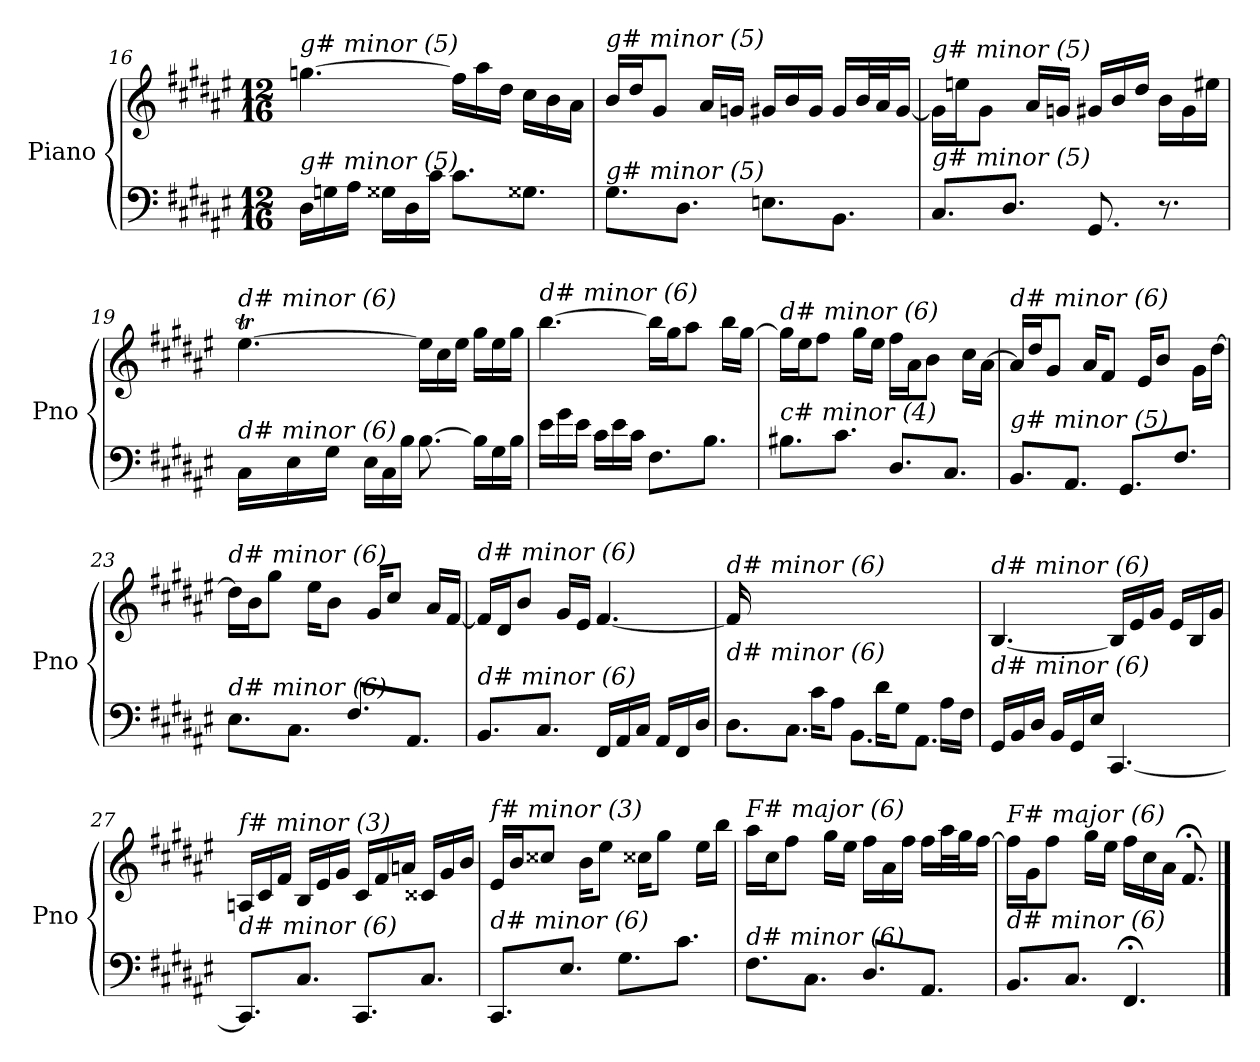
**kern	**kern
*part1	*part1
*staff2	*staff1
*I"Piano	*
*I'Pno	*
!!LO:LB:g=z
*clefF4	*clefG2
*k[f#c#g#d#a#e#]	*k[f#c#g#d#a#e#]
*F#:	*F#:
*M12/16	*M12/16
=16	=16
!	!LO:TX:i:t=g# minor (5)
!LO:TX:i:t=g# minor (5)	!
16D#\LL	[4.ggni\
16Gni\	.
16A#\JJ	.
16G##i\LL	.
16D#\	.
16c#\JJ	.
8.c#\L	16ff##\LL]
.	16aa#\
.	16dd#\JJ
8.G##Xi\J	16cc#\LL
.	16b\
.	16a#\JJ
=17	=17
!	!LO:TX:i:t=g# minor (5)
!LO:TX:i:t=g# minor (5)	!
8.G#\L	16b/LL
.	16dd#/J
.	8g#/J
8.D#\J	.
.	16a#/LL
.	16gni/JJ
8.En\L	16g#/LL
.	16b/
.	16g#/JJ
8.BB\J	16g#/LL
.	32b/L
.	32a#/J
.	[16g#/JJ
=18	=18
!	!LO:TX:i:t=g# minor (5)
!LO:TX:i:t=g# minor (5)	!
8.C#/L	16g#\LL]
.	16een\J
.	8g#\J
8.D#/J	.
.	16a#/LL
.	16gni/JJ
8.GG#/	16g#/LL
.	16b/
.	16dd#/JJ
8.r	16b\LL
.	16g#\
.	16ee#X\JJ
!!LO:LB:g=z
=19	=19
*^	*^
*	*	*	*Xtuplet
!	!	!LO:TX:i:t=d# minor (6)	!
!LO:TX:i:t=d# minor (6)	!	!	!
4.ryy	16C#\LL	[4.ee#t\	112%3ff#yy
.	.	.	112%3ee#yy
.	.	.	112%3ff#yy
.	16E#\	.	.
.	.	.	112%3ee#yy
.	.	.	112%3ff#yy
.	16G#\JJ	.	.
.	.	.	112%3ee#yy
.	.	.	14%3ee#yy
.	16E#\LL	.	.
.	16C#\	.	.
.	16B\JJ	.	.
4.ryy	[8.B\	16ee#\LL]	4.ryy
.	.	16cc#\	.
.	.	16ee#\JJ	.
.	16B\LL]	16gg#\LL	.
.	16G#\	16ee#\	.
.	16B\JJ	16gg#\JJ	.
*	*	*v	*v
=20	=20	=20
!	!	!LO:TX:i:t=d# minor (6)
!LO:TX:i:t=d# minor (6)	!	!
*v	*v	*
16e#\LL	[4.bb\
16g#\	.
16e#\JJ	.
16c#\LL	.
16e#\	.
16c#\JJ	.
8.F#\L	16bb\LL]
.	16gg#\J
.	8aa#\J
8.B\J	.
.	16bb\LL
.	[16gg#\JJ
=21	=21
!	!LO:TX:i:t=d# minor (6)
!LO:TX:i:t=c# minor (4)	!
8.B#X\L	16gg#\LL]
.	16ee#\J
.	8ff#\J
8.c#\J	.
.	16gg#\LL
.	16ee#\JJ
8.D#/L	16ff#\LL
.	16a#\J
.	8b\J
8.C#/J	.
.	16cc#\LL
.	[16a#\JJ
=22	=22
!	!LO:TX:i:t=d# minor (6)
!LO:TX:i:t=g# minor (5)	!
8.BB/L	16a#/LL]
.	16dd#/J
.	8g#/J
8.AA#/J	.
.	16a#/KL
.	8f#/J
8.GG#/L	.
.	16e#/KL
.	8b/J
8.F#/J	.
.	16g#\LL
.	[16dd#\JJ
!!LO:LB:g=z
=23	=23
!	!LO:TX:i:t=d# minor (6)
!LO:TX:i:t=d# minor (6)	!
8.E#\L	16dd#\LL]
.	16b\J
.	8gg#\J
8.C#\J	.
.	16ee#\KL
.	8b\J
8.F#/L	.
.	16g#/KL
.	8cc#/J
8.AA#/J	.
.	16a#/LL
.	[16f#/JJ
=24	=24
!	!LO:TX:i:t=d# minor (6)
!LO:TX:i:t=d# minor (6)	!
8.BB/L	16f#/LL]
.	16d#/J
.	8b/J
8.C#/J	.
.	16g#/LL
.	16e#/JJ
16FF#/LL	[4.f#/
16AA#/	.
16C#/JJ	.
16AA#/LL	.
16FF#/	.
16D#/JJ	.
=25	=25
*^	*
!	!	!LO:TX:i:t=d# minor (6)
!LO:TX:i:t=d# minor (6)	!	!
16ryy	8.D#\L	16f#/LL]
16A#/J	.	2ryy
8B/J	.	.
.	8.C#\J	.
16c#\KL	.	.
8A#\J	.	.
.	8.BB\L	.
16d#\KL	.	.
8G#\J	.	.
.	8.AA#\J	8.ryy
16A#\LL	.	.
16F#\JJ	.	.
*v	*v	*
=26	=26
!	!LO:TX:i:t=d# minor (6)
!LO:TX:i:t=d# minor (6)	!
16GG#/LL	[4.B/
16BB/	.
16D#/JJ	.
16BB/LL	.
16GG#/	.
16E#/JJ	.
[4.CC#/	16B/LL]
.	16e#/
.	16g#/JJ
.	16e#/LL
.	16B/
.	16g#/JJ
!!LO:LB:g=z
=27	=27
!	!LO:TX:i:t=f# minor (3)
!LO:TX:i:t=d# minor (6)	!
8.CC#/L]	16An/LL
.	16c#/
.	16f#/JJ
8.C#/J	16B/LL
.	16e#/
.	16g#/JJ
8.CC#/L	16c#/LL
.	16f#/
.	16an/JJ
8.C#/J	16c##Xi/LL
.	16g#/
.	16b/JJ
=28	=28
!	!LO:TX:i:t=f# minor (3)
!LO:TX:i:t=d# minor (6)	!
8.CC#/L	16e#/LL
.	16b/J
.	8cc##Xi/J
8.E#/J	.
.	16b\KL
.	8ee#\J
8.G#\L	.
.	16cc##Xi\KL
.	8gg#\J
8.c#\J	.
.	16ee#\LL
.	16bb\JJ
=29	=29
!	!LO:TX:i:t=F# major (6)
!LO:TX:i:t=d# minor (6)	!
8.F#\L	16aa#\LL
.	16cc#\J
.	8ff#\J
8.C#\J	.
.	16gg#\LL
.	16ee#\JJ
8.D#/L	16ff#\LL
.	16a#\
.	16ff#\JJ
8.AA#/J	16ff#\LL
.	32aa#\L
.	32gg#\J
.	[16ff#\JJ
=30	=30
!	!LO:TX:i:t=F# major (6)
!LO:TX:i:t=d# minor (6)	!
8.BB/L	16ff#\LL]
.	16g#\J
.	8ff#\J
8.C#/J	.
.	16gg#\LL
.	16ee#\JJ
4.FF#;/	16ff#\LL
.	16cc#\
.	16a#\JJ
.	8.f#;</
==	==
*-	*-
